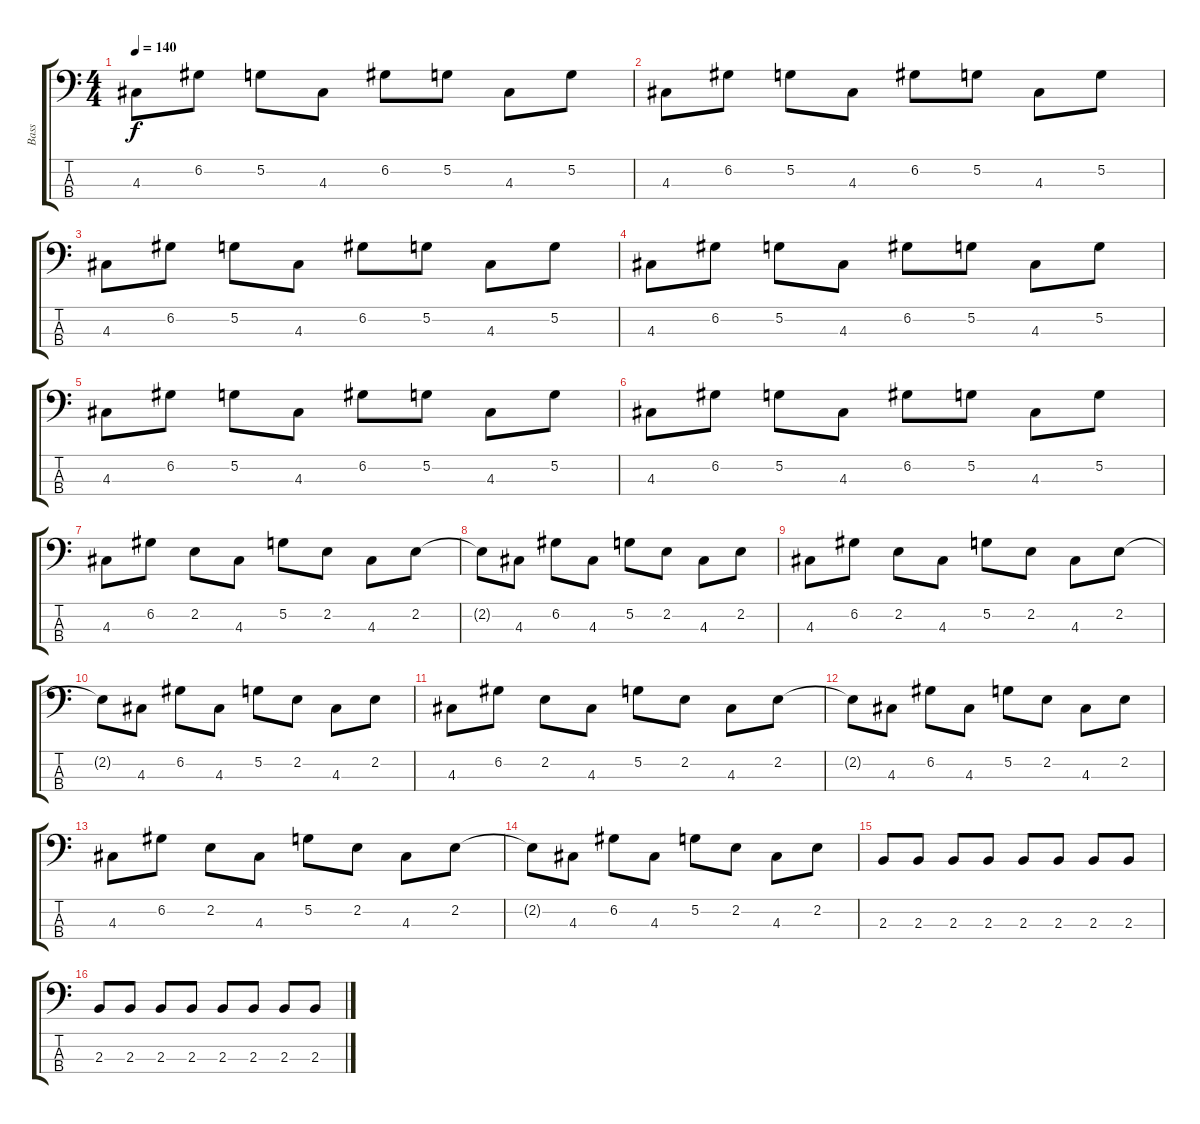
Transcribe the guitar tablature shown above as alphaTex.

\track ("Bass" "Bass") {instrument electricbassfinger}
\staff {score tabs}
\tuning (G2 D2 A1 E1) {hide}
\ts (4 4)
\tempo 140
\clef f4
\ks c
4.3.8{dy f} 6.2.8 5.2.8 4.3.8 6.2.8 5.2.8 4.3.8 5.2.8 |
4.3.8 6.2.8 5.2.8 4.3.8 6.2.8 5.2.8 4.3.8 5.2.8 |
4.3.8 6.2.8 5.2.8 4.3.8 6.2.8 5.2.8 4.3.8 5.2.8 |
4.3.8 6.2.8 5.2.8 4.3.8 6.2.8 5.2.8 4.3.8 5.2.8 |
4.3.8 6.2.8 5.2.8 4.3.8 6.2.8 5.2.8 4.3.8 5.2.8 |
4.3.8 6.2.8 5.2.8 4.3.8 6.2.8 5.2.8 4.3.8 5.2.8 |
4.3.8 6.2.8 2.2.8 4.3.8 5.2.8 2.2.8 4.3.8 2.2.8 |
2.2{t}.8 4.3.8 6.2.8 4.3.8 5.2.8 2.2.8 4.3.8 2.2.8 |
4.3.8 6.2.8 2.2.8 4.3.8 5.2.8 2.2.8 4.3.8 2.2.8 |
2.2{t}.8 4.3.8 6.2.8 4.3.8 5.2.8 2.2.8 4.3.8 2.2.8 |
4.3.8 6.2.8 2.2.8 4.3.8 5.2.8 2.2.8 4.3.8 2.2.8 |
2.2{t}.8 4.3.8 6.2.8 4.3.8 5.2.8 2.2.8 4.3.8 2.2.8 |
4.3.8 6.2.8 2.2.8 4.3.8 5.2.8 2.2.8 4.3.8 2.2.8 |
2.2{t}.8 4.3.8 6.2.8 4.3.8 5.2.8 2.2.8 4.3.8 2.2.8 |
2.3.8 2.3.8 2.3.8 2.3.8 2.3.8 2.3.8 2.3.8 2.3.8 |
2.3.8 2.3.8 2.3.8 2.3.8 2.3.8 2.3.8 2.3.8 2.3.8
